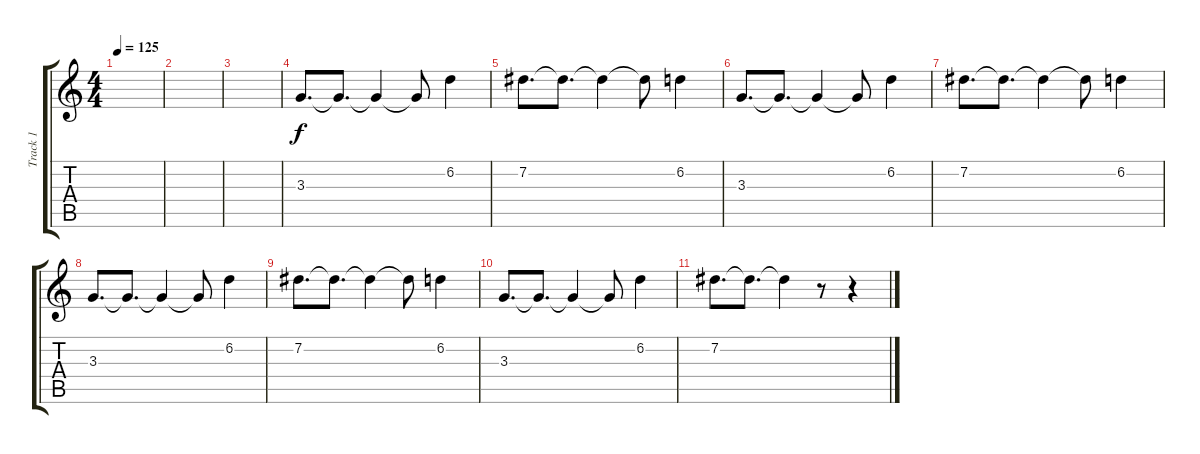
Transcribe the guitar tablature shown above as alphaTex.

\track ("Track 1" "Track 1") {instrument distortionguitar}
\staff {score tabs}
\tuning (Db4 Ab3 E3 B2 Gb2 B1) {hide}
\ts (4 4)
\tempo 125
\clef g2
\ks c
|
|
|
3.3.8{d volume 16} 3.3{t}.8{d} 3.3{t}.4 3.3{t}.8 6.2.4 |
7.2.8{d} 7.2{t}.8{d} 7.2{t}.4 7.2{t}.8 6.2.4 |
3.3.8{d} 3.3{t}.8{d} 3.3{t}.4 3.3{t}.8 6.2.4 |
7.2.8{d} 7.2{t}.8{d} 7.2{t}.4 7.2{t}.8 6.2.4 |
3.3.8{d} 3.3{t}.8{d} 3.3{t}.4 3.3{t}.8 6.2.4 |
7.2.8{d} 7.2{t}.8{d} 7.2{t}.4 7.2{t}.8 6.2.4 |
3.3.8{d} 3.3{t}.8{d} 3.3{t}.4 3.3{t}.8 6.2.4 |
7.2.8{d} 7.2{t}.8{d} 7.2{t}.4 r.8 r.4
